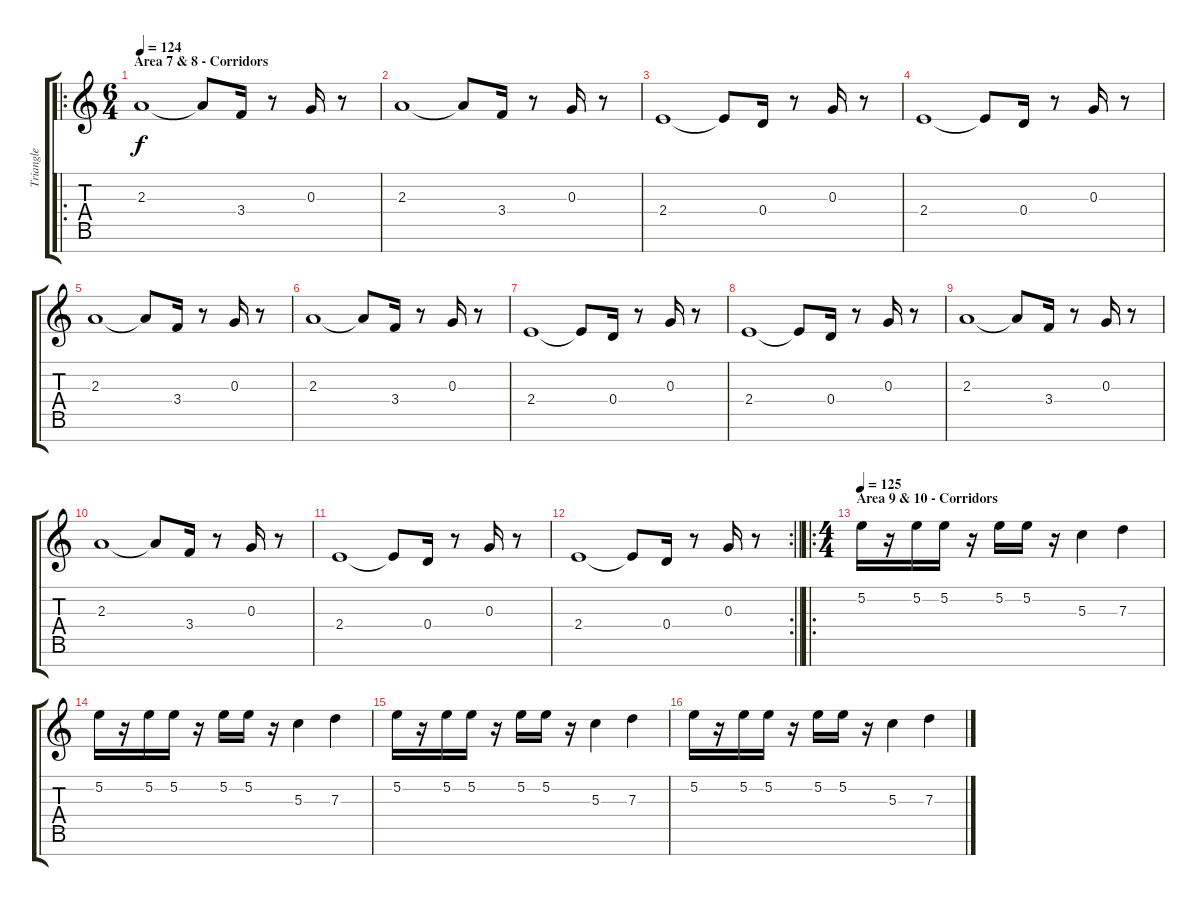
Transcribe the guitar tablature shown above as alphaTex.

\track ("Triangle" "Triangle") {instrument electricbassfinger}
\staff {score tabs}
\tuning (E4 B3 G3 D3 A2 E2 B1) {hide}
\ro
\ts (6 4)
\section ("" "Area 7 & 8 - Corridors")
\tempo 124
\clef g2
\ks c
2.3.1{dy f volume 13 instrument electricbassfinger} 2.3{t}.8 3.4.16 r.8 0.3.16 r.8 |
2.3.1 2.3{t}.8 3.4.16 r.8 0.3.16 r.8 |
2.4.1 2.4{t}.8 0.4.16 r.8 0.3.16 r.8 |
2.4.1 2.4{t}.8 0.4.16 r.8 0.3.16 r.8 |
2.3.1 2.3{t}.8 3.4.16 r.8 0.3.16 r.8 |
2.3.1 2.3{t}.8 3.4.16 r.8 0.3.16 r.8 |
2.4.1 2.4{t}.8 0.4.16 r.8 0.3.16 r.8 |
2.4.1 2.4{t}.8 0.4.16 r.8 0.3.16 r.8 |
2.3.1 2.3{t}.8 3.4.16 r.8 0.3.16 r.8 |
2.3.1 2.3{t}.8 3.4.16 r.8 0.3.16 r.8 |
2.4.1 2.4{t}.8 0.4.16 r.8 0.3.16 r.8 |
\rc 2
\barLineRight lightlight
2.4.1 2.4{t}.8 0.4.16 r.8 0.3.16 r.8 |
\ro
\ts (4 4)
\section ("" "Area 9 & 10 - Corridors")
\tempo 125
5.2.16{volume 13 instrument electricbassfinger} r.16 5.2.16 5.2.16 r.16 5.2.16 5.2.16 r.16 5.3.4 7.3.4 |
5.2.16 r.16 5.2.16 5.2.16 r.16 5.2.16 5.2.16 r.16 5.3.4 7.3.4 |
5.2.16 r.16 5.2.16 5.2.16 r.16 5.2.16 5.2.16 r.16 5.3.4 7.3.4 |
5.2.16 r.16 5.2.16 5.2.16 r.16 5.2.16 5.2.16 r.16 5.3.4 7.3.4
